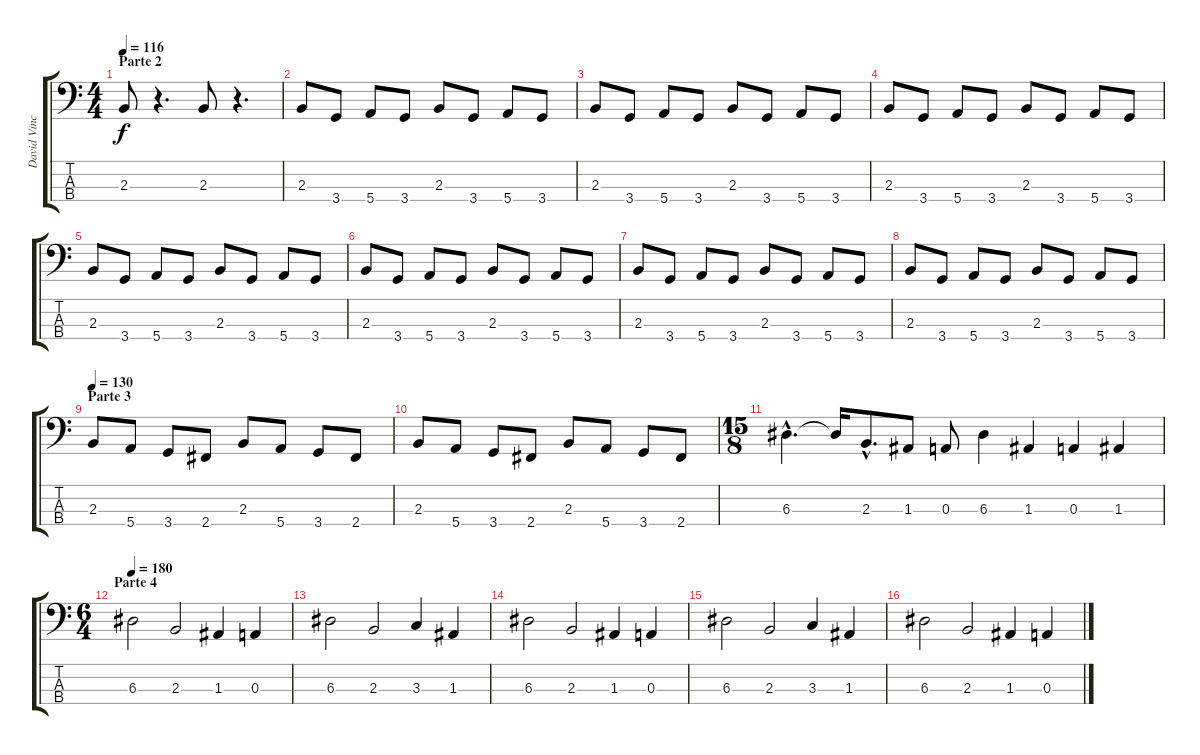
\track ("David Vincent" "David Vinc") {instrument electricbasspick}
\staff {score tabs}
\tuning (G2 D2 A1 E1) {hide}
\ts (4 4)
\section ("" "Parte 2")
\tempo 116
\clef f4
\ks c
2.3.8{dy f} r.4{d} 2.3.8 r.4{d} |
2.3.8 3.4.8 5.4.8 3.4.8 2.3.8 3.4.8 5.4.8 3.4.8 |
2.3.8 3.4.8 5.4.8 3.4.8 2.3.8 3.4.8 5.4.8 3.4.8 |
2.3.8 3.4.8 5.4.8 3.4.8 2.3.8 3.4.8 5.4.8 3.4.8 |
2.3.8 3.4.8 5.4.8 3.4.8 2.3.8 3.4.8 5.4.8 3.4.8 |
2.3.8 3.4.8 5.4.8 3.4.8 2.3.8 3.4.8 5.4.8 3.4.8 |
2.3.8 3.4.8 5.4.8 3.4.8 2.3.8 3.4.8 5.4.8 3.4.8 |
2.3.8 3.4.8 5.4.8 3.4.8 2.3.8 3.4.8 5.4.8 3.4.8 |
\section ("" "Parte 3")
\tempo 130
2.3.8 5.4.8 3.4.8 2.4.8 2.3.8 5.4.8 3.4.8 2.4.8 |
2.3.8 5.4.8 3.4.8 2.4.8 2.3.8 5.4.8 3.4.8 2.4.8 |
\ts (15 8)
6.3{hac}.4{d} 6.3{t}.16 2.3{hac}.8{d} 1.3.8 0.3.8 6.3.4 1.3.4 0.3.4 1.3.4 |
\ts (6 4)
\section ("" "Parte 4")
\tempo 180
6.3.2 2.3.2 1.3.4 0.3.4 |
6.3.2 2.3.2 3.3.4 1.3.4 |
6.3.2 2.3.2 1.3.4 0.3.4 |
6.3.2 2.3.2 3.3.4 1.3.4 |
6.3.2 2.3.2 1.3.4 0.3.4
